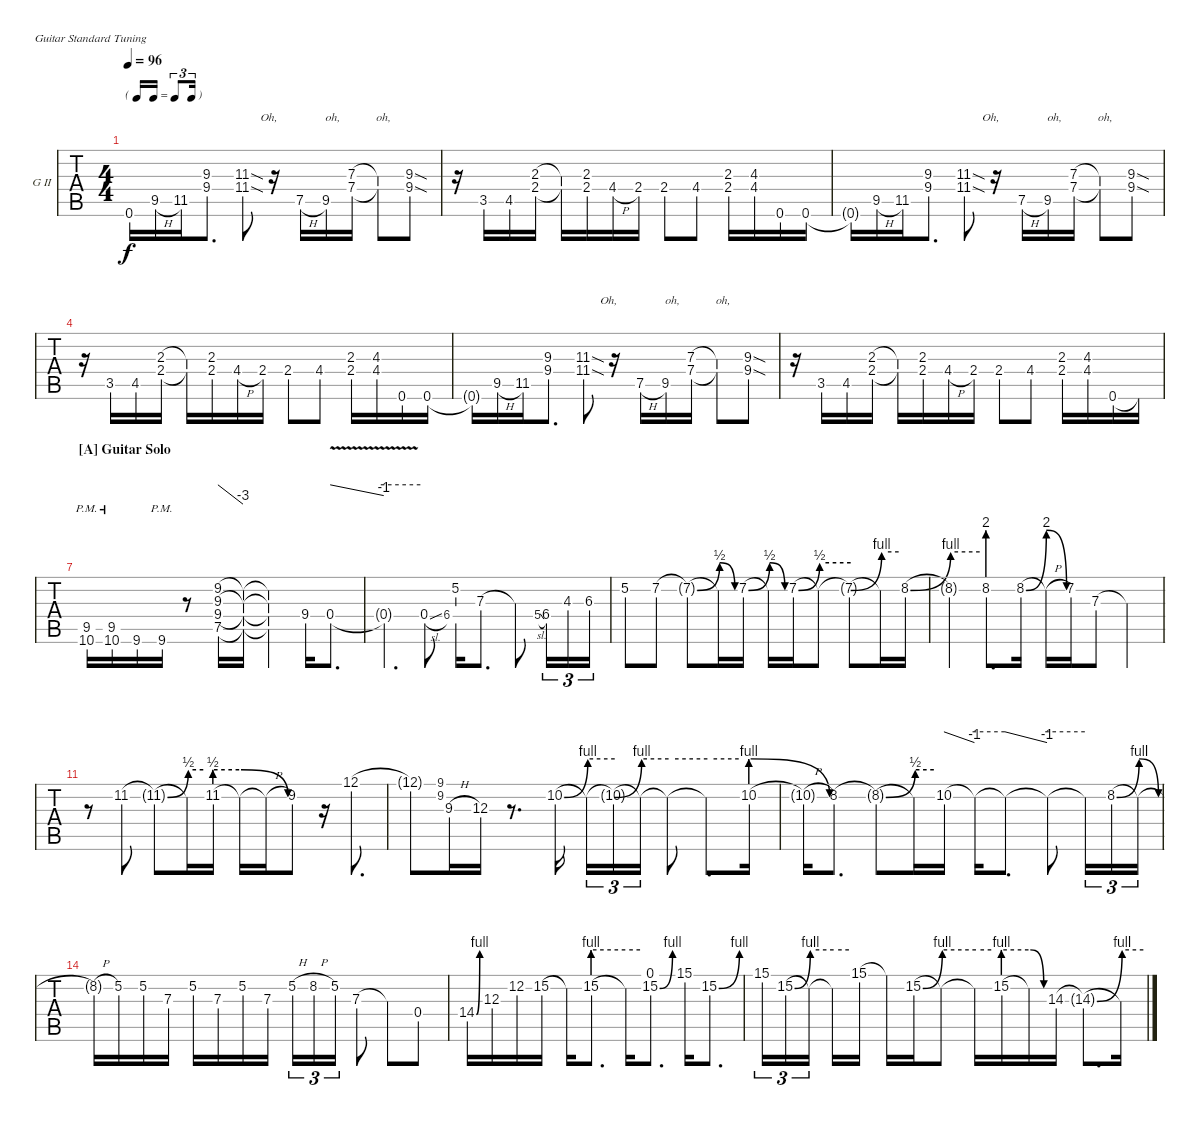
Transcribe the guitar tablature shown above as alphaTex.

\bracketExtendMode nobrackets
\firstSystemTrackNameOrientation horizontal
\otherSystemsTrackNameOrientation horizontal
\defaultBarNumberDisplay FirstOfSystem
\track ("Guitar II" "G II") {instrument distortionguitar}
\staff {tabs}
\tuning (E4 B3 G3 D3 A2 E2)
\ts (4 4)
\tf triplet16th
\tempo 96
\clef g2
\ks a
0.6{t}.16{lyrics (0 "") lyrics (1 "") lyrics (2 "") lyrics (3 "") lyrics (4 "") dy f} 9.5{h}.16{lyrics (0 "") lyrics (1 "") lyrics (2 "") lyrics (3 "") lyrics (4 "")} 11.5.16{lyrics (0 "") lyrics (1 "") lyrics (2 "") lyrics (3 "") lyrics (4 "")} (9.3 9.4).8{d lyrics (0 "") lyrics (1 "") lyrics (2 "") lyrics (3 "") lyrics (4 "")} (11.3{sod} 11.4{sod}).8{lyrics (0 "") lyrics (1 "") lyrics (2 "") lyrics (3 "") lyrics (4 "")} r.16 7.5{h}.16{lyrics (0 "") lyrics (1 "") lyrics (2 "") lyrics (3 "") lyrics (4 "")} 9.5.16{lyrics (0 "") lyrics (1 "") lyrics (2 "Oh,                oh,            oh,") lyrics (3 "") lyrics (4 "")} (7.3 7.4).16{lyrics (0 "") lyrics (1 "") lyrics (2 "") lyrics (3 "") lyrics (4 "")} (7.3{t} 7.4{t}).8{lyrics (0 "") lyrics (1 "") lyrics (2 "") lyrics (3 "") lyrics (4 "")} (9.3{sod} 9.4{sod}).8{lyrics (0 "") lyrics (1 "") lyrics (2 "") lyrics (3 "") lyrics (4 "")} |
r.16 3.5.16{lyrics (0 "") lyrics (1 "") lyrics (2 "") lyrics (3 "") lyrics (4 "")} 4.5.16{lyrics (0 "") lyrics (1 "") lyrics (2 "") lyrics (3 "") lyrics (4 "")} (2.3 2.4).16{lyrics (0 "") lyrics (1 "") lyrics (2 "") lyrics (3 "") lyrics (4 "")} (2.3{t} 2.4{t}).16{lyrics (0 "") lyrics (1 "") lyrics (2 "") lyrics (3 "") lyrics (4 "")} (2.3 2.4).16{lyrics (0 "") lyrics (1 "") lyrics (2 "") lyrics (3 "") lyrics (4 "")} 4.4{h}.16{lyrics (0 "") lyrics (1 "") lyrics (2 "") lyrics (3 "") lyrics (4 "")} 2.4.16{lyrics (0 "") lyrics (1 "") lyrics (2 "") lyrics (3 "") lyrics (4 "")} 2.4{st}.8{lyrics (0 "") lyrics (1 "") lyrics (2 "") lyrics (3 "") lyrics (4 "")} 4.4{st}.8{lyrics (0 "") lyrics (1 "") lyrics (2 "") lyrics (3 "") lyrics (4 "")} (2.3 2.4).16{lyrics (0 "") lyrics (1 "") lyrics (2 "") lyrics (3 "") lyrics (4 "")} (4.3 4.4).16{lyrics (0 "") lyrics (1 "") lyrics (2 "") lyrics (3 "") lyrics (4 "")} 0.6.16{lyrics (0 "") lyrics (1 "") lyrics (2 "") lyrics (3 "") lyrics (4 "")} 0.6.16{lyrics (0 "") lyrics (1 "") lyrics (2 "") lyrics (3 "") lyrics (4 "")} |
0.6{t}.16{lyrics (0 "") lyrics (1 "") lyrics (2 "") lyrics (3 "") lyrics (4 "")} 9.5{h}.16{lyrics (0 "") lyrics (1 "") lyrics (2 "") lyrics (3 "") lyrics (4 "")} 11.5.16{lyrics (0 "") lyrics (1 "") lyrics (2 "") lyrics (3 "") lyrics (4 "")} (9.3 9.4).8{d lyrics (0 "") lyrics (1 "") lyrics (2 "") lyrics (3 "") lyrics (4 "")} (11.3{sod} 11.4{sod}).8{lyrics (0 "") lyrics (1 "") lyrics (2 "") lyrics (3 "") lyrics (4 "")} r.16 7.5{h}.16{lyrics (0 "") lyrics (1 "") lyrics (2 "") lyrics (3 "") lyrics (4 "")} 9.5.16{lyrics (0 "") lyrics (1 "") lyrics (2 "Oh,                oh,            oh,") lyrics (3 "") lyrics (4 "")} (7.3 7.4).16{lyrics (0 "") lyrics (1 "") lyrics (2 "") lyrics (3 "") lyrics (4 "")} (7.3{t} 7.4{t}).8{lyrics (0 "") lyrics (1 "") lyrics (2 "") lyrics (3 "") lyrics (4 "")} (9.3{sod} 9.4{sod}).8{lyrics (0 "") lyrics (1 "") lyrics (2 "") lyrics (3 "") lyrics (4 "")} |
r.16 3.5.16{lyrics (0 "") lyrics (1 "") lyrics (2 "") lyrics (3 "") lyrics (4 "")} 4.5.16{lyrics (0 "") lyrics (1 "") lyrics (2 "") lyrics (3 "") lyrics (4 "")} (2.3 2.4).16{lyrics (0 "") lyrics (1 "") lyrics (2 "") lyrics (3 "") lyrics (4 "")} (2.3{t} 2.4{t}).16{lyrics (0 "") lyrics (1 "") lyrics (2 "") lyrics (3 "") lyrics (4 "")} (2.3 2.4).16{lyrics (0 "") lyrics (1 "") lyrics (2 "") lyrics (3 "") lyrics (4 "")} 4.4{h}.16{lyrics (0 "") lyrics (1 "") lyrics (2 "") lyrics (3 "") lyrics (4 "")} 2.4.16{lyrics (0 "") lyrics (1 "") lyrics (2 "") lyrics (3 "") lyrics (4 "")} 2.4{st}.8{lyrics (0 "") lyrics (1 "") lyrics (2 "") lyrics (3 "") lyrics (4 "")} 4.4{st}.8{lyrics (0 "") lyrics (1 "") lyrics (2 "") lyrics (3 "") lyrics (4 "")} (2.3 2.4).16{lyrics (0 "") lyrics (1 "") lyrics (2 "") lyrics (3 "") lyrics (4 "")} (4.3 4.4).16{lyrics (0 "") lyrics (1 "") lyrics (2 "") lyrics (3 "") lyrics (4 "")} 0.6.16{lyrics (0 "") lyrics (1 "") lyrics (2 "") lyrics (3 "") lyrics (4 "")} 0.6.16{lyrics (0 "") lyrics (1 "") lyrics (2 "") lyrics (3 "") lyrics (4 "")} |
0.6{t}.16{lyrics (0 "") lyrics (1 "") lyrics (2 "") lyrics (3 "") lyrics (4 "")} 9.5{h}.16{lyrics (0 "") lyrics (1 "") lyrics (2 "") lyrics (3 "") lyrics (4 "")} 11.5.16{lyrics (0 "") lyrics (1 "") lyrics (2 "") lyrics (3 "") lyrics (4 "")} (9.3 9.4).8{d lyrics (0 "") lyrics (1 "") lyrics (2 "") lyrics (3 "") lyrics (4 "")} (11.3{sod} 11.4{sod}).8{lyrics (0 "") lyrics (1 "") lyrics (2 "") lyrics (3 "") lyrics (4 "")} r.16 7.5{h}.16{lyrics (0 "") lyrics (1 "") lyrics (2 "") lyrics (3 "") lyrics (4 "")} 9.5.16{lyrics (0 "") lyrics (1 "") lyrics (2 "Oh,                oh,            oh,") lyrics (3 "") lyrics (4 "")} (7.3 7.4).16{lyrics (0 "") lyrics (1 "") lyrics (2 "") lyrics (3 "") lyrics (4 "")} (7.3{t} 7.4{t}).8{lyrics (0 "") lyrics (1 "") lyrics (2 "") lyrics (3 "") lyrics (4 "")} (9.3{sod} 9.4{sod}).8{lyrics (0 "") lyrics (1 "") lyrics (2 "") lyrics (3 "") lyrics (4 "")} |
r.16 3.5.16{lyrics (0 "") lyrics (1 "") lyrics (2 "") lyrics (3 "") lyrics (4 "")} 4.5.16{lyrics (0 "") lyrics (1 "") lyrics (2 "") lyrics (3 "") lyrics (4 "")} (2.3 2.4).16{lyrics (0 "") lyrics (1 "") lyrics (2 "") lyrics (3 "") lyrics (4 "")} (2.3{t} 2.4{t}).16{lyrics (0 "") lyrics (1 "") lyrics (2 "") lyrics (3 "") lyrics (4 "")} (2.3 2.4).16{lyrics (0 "") lyrics (1 "") lyrics (2 "") lyrics (3 "") lyrics (4 "")} 4.4{h}.16{lyrics (0 "") lyrics (1 "") lyrics (2 "") lyrics (3 "") lyrics (4 "")} 2.4.16{lyrics (0 "") lyrics (1 "") lyrics (2 "") lyrics (3 "") lyrics (4 "")} 2.4{st}.8{lyrics (0 "") lyrics (1 "") lyrics (2 "") lyrics (3 "") lyrics (4 "")} 4.4{st}.8{lyrics (0 "") lyrics (1 "") lyrics (2 "") lyrics (3 "") lyrics (4 "")} (2.3 2.4).16{lyrics (0 "") lyrics (1 "") lyrics (2 "") lyrics (3 "") lyrics (4 "")} (4.3 4.4).16{lyrics (0 "") lyrics (1 "") lyrics (2 "") lyrics (3 "") lyrics (4 "")} 0.6.16{lyrics (0 "") lyrics (1 "") lyrics (2 "") lyrics (3 "") lyrics (4 "")} 0.6{t}.16{lyrics (0 "") lyrics (1 "") lyrics (2 "") lyrics (3 "") lyrics (4 "")} |
\section ("A" "Guitar Solo")
(10.6{pm} 9.5{pm}).16 (10.6{pm} 9.5{pm}).16 9.6.16 9.6{pm}.16 r.8 (9.3 9.4 7.5 9.2).16{tbe (dive default 0 0 46.199999999999996 -12) lyrics (0 "") lyrics (1 "") lyrics (2 "") lyrics (3 "") lyrics (4 "")} (9.2{t} 9.3{t} 9.4{t} 7.5{t}).16{lyrics (0 "") lyrics (1 "") lyrics (2 "") lyrics (3 "") lyrics (4 "")} (9.2{t} 9.3{t} 9.4{t} 7.5{t}).4{lyrics (0 "") lyrics (1 "") lyrics (2 "") lyrics (3 "") lyrics (4 "")} 9.4{ac}.16{lyrics (0 "") lyrics (1 "") lyrics (2 "") lyrics (3 "") lyrics (4 "")} 0.4{v}.8{d tbe (dive default 0 0 60 -4) lyrics (0 "") lyrics (1 "") lyrics (2 "") lyrics (3 "") lyrics (4 "")} |
0.4{v t}.4{d tbe (hold default 0 0 60 0) lyrics (0 "") lyrics (1 "") lyrics (2 "") lyrics (3 "") lyrics (4 "")} 0.4{sl}.8{lyrics (0 "") lyrics (1 "") lyrics (2 "") lyrics (3 "") lyrics (4 "")} 6.4.8{lyrics (0 "") lyrics (1 "") lyrics (2 "") lyrics (3 "") lyrics (4 "") gr} 5.2.16{lyrics (0 "") lyrics (1 "") lyrics (2 "") lyrics (3 "") lyrics (4 "")} 7.3.8{d lyrics (0 "") lyrics (1 "") lyrics (2 "") lyrics (3 "") lyrics (4 "")} 7.3{t}.8{lyrics (0 "") lyrics (1 "") lyrics (2 "") lyrics (3 "") lyrics (4 "")} 5.4{sl}.8{lyrics (0 "") lyrics (1 "") lyrics (2 "") lyrics (3 "") lyrics (4 "") gr} 6.4.16{tu (3 2) lyrics (0 "") lyrics (1 "") lyrics (2 "") lyrics (3 "") lyrics (4 "")} 4.3.16{tu (3 2) lyrics (0 "") lyrics (1 "") lyrics (2 "") lyrics (3 "") lyrics (4 "")} 6.3.16{tu (3 2) lyrics (0 "") lyrics (1 "") lyrics (2 "") lyrics (3 "") lyrics (4 "")} |
5.2.8{lyrics (0 "") lyrics (1 "") lyrics (2 "") lyrics (3 "") lyrics (4 "")} 7.2.8{lyrics (0 "") lyrics (1 "") lyrics (2 "") lyrics (3 "") lyrics (4 "")} 7.2{be (bend 0 0 60 2) t}.8{lyrics (0 "") lyrics (1 "") lyrics (2 "") lyrics (3 "") lyrics (4 "")} 7.2{be (release 0 2 60 0) t}.16{lyrics (0 "") lyrics (1 "") lyrics (2 "") lyrics (3 "") lyrics (4 "")} 7.2{be (bend 0 0 60 2)}.16{lyrics (0 "") lyrics (1 "") lyrics (2 "") lyrics (3 "") lyrics (4 "")} 7.2{be (release 0 2 60 0) t}.16{lyrics (0 "") lyrics (1 "") lyrics (2 "") lyrics (3 "") lyrics (4 "")} 7.2{be (bend 0 0 60 2)}.16{lyrics (0 "") lyrics (1 "") lyrics (2 "") lyrics (3 "") lyrics (4 "")} 7.2{be (hold 0 2 60 2) t}.8{lyrics (0 "") lyrics (1 "") lyrics (2 "") lyrics (3 "") lyrics (4 "")} 7.2{be (bend 0 0 60 4) t}.8{lyrics (0 "") lyrics (1 "") lyrics (2 "") lyrics (3 "") lyrics (4 "")} 7.2{be (hold 0 4 60 4) t}.16{lyrics (0 "") lyrics (1 "") lyrics (2 "") lyrics (3 "") lyrics (4 "")} 8.2{be (bend 0 0 60 4)}.16{lyrics (0 "") lyrics (1 "") lyrics (2 "") lyrics (3 "") lyrics (4 "")} |
8.2{be (hold 0 4 60 4) t}.4{lyrics (0 "") lyrics (1 "") lyrics (2 "") lyrics (3 "") lyrics (4 "")} 8.2{be (prebend 0 8 60 8)}.8{d lyrics (0 "") lyrics (1 "") lyrics (2 "") lyrics (3 "") lyrics (4 "")} 8.2{be (bendrelease 0 0 30 8 30 8 60 0)}.16{lyrics (0 "") lyrics (1 "") lyrics (2 "") lyrics (3 "") lyrics (4 "")} 8.2{h t}.16{lyrics (0 "") lyrics (1 "") lyrics (2 "") lyrics (3 "") lyrics (4 "")} 7.2.16{lyrics (0 "") lyrics (1 "") lyrics (2 "") lyrics (3 "") lyrics (4 "")} 7.3.8{lyrics (0 "") lyrics (1 "") lyrics (2 "") lyrics (3 "") lyrics (4 "")} 7.3{t}.4{lyrics (0 "") lyrics (1 "") lyrics (2 "") lyrics (3 "") lyrics (4 "")} |
r.8 11.2.8{lyrics (0 "") lyrics (1 "") lyrics (2 "") lyrics (3 "") lyrics (4 "")} 11.2{be (bend 0 0 60 2) t}.8{lyrics (0 "") lyrics (1 "") lyrics (2 "") lyrics (3 "") lyrics (4 "")} 11.2{be (hold 0 2 60 2) t}.16{lyrics (0 "") lyrics (1 "") lyrics (2 "") lyrics (3 "") lyrics (4 "")} 11.2{be (prebend 0 2 60 2)}.16{lyrics (0 "") lyrics (1 "") lyrics (2 "") lyrics (3 "") lyrics (4 "")} 11.2{be (release 0 2 60 0) t}.16{lyrics (0 "") lyrics (1 "") lyrics (2 "") lyrics (3 "") lyrics (4 "")} 11.2{h t}.16{lyrics (0 "") lyrics (1 "") lyrics (2 "") lyrics (3 "") lyrics (4 "")} 9.2.8{lyrics (0 "") lyrics (1 "") lyrics (2 "") lyrics (3 "") lyrics (4 "")} r.16 12.1.8{d lyrics (0 "") lyrics (1 "") lyrics (2 "") lyrics (3 "") lyrics (4 "")} |
12.1{t}.8{lyrics (0 "") lyrics (1 "") lyrics (2 "") lyrics (3 "") lyrics (4 "")} (9.1 9.2).8{lyrics (0 "") lyrics (1 "") lyrics (2 "") lyrics (3 "") lyrics (4 "") gr} 9.3{h}.16{lyrics (0 "") lyrics (1 "") lyrics (2 "") lyrics (3 "") lyrics (4 "")} 12.3{st}.16{lyrics (0 "") lyrics (1 "") lyrics (2 "") lyrics (3 "") lyrics (4 "")} r.8{d} 10.2{be (bend 0 0 60 4)}.16{lyrics (0 "") lyrics (1 "") lyrics (2 "") lyrics (3 "") lyrics (4 "")} 10.2{be (hold 0 4 60 4) t}.16{tu (3 2) lyrics (0 "") lyrics (1 "") lyrics (2 "") lyrics (3 "") lyrics (4 "")} 10.2{be (bend 0 0 60 4) t}.16{tu (3 2) lyrics (0 "") lyrics (1 "") lyrics (2 "") lyrics (3 "") lyrics (4 "")} 10.2{be (hold 0 4 60 4) t}.16{tu (3 2) lyrics (0 "") lyrics (1 "") lyrics (2 "") lyrics (3 "") lyrics (4 "")} 10.2{be (hold 0 4 60 4) t}.8{lyrics (0 "") lyrics (1 "") lyrics (2 "") lyrics (3 "") lyrics (4 "")} 10.2{be (hold 0 4 60 4) t}.8{d lyrics (0 "") lyrics (1 "") lyrics (2 "") lyrics (3 "") lyrics (4 "")} 10.2{be (prebendrelease 0 4 60 0)}.16{lyrics (0 "") lyrics (1 "") lyrics (2 "") lyrics (3 "") lyrics (4 "")} |
10.2{h t}.16{lyrics (0 "") lyrics (1 "") lyrics (2 "") lyrics (3 "") lyrics (4 "")} 8.2.8{d lyrics (0 "") lyrics (1 "") lyrics (2 "") lyrics (3 "") lyrics (4 "")} 8.2{be (bend 0 0 60 2) t}.8{lyrics (0 "") lyrics (1 "") lyrics (2 "") lyrics (3 "") lyrics (4 "")} 8.2{be (hold 0 2 60 2) t}.16{lyrics (0 "") lyrics (1 "") lyrics (2 "") lyrics (3 "") lyrics (4 "")} 10.2.16{tbe (dive default 0 0 60 -4) lyrics (0 "") lyrics (1 "") lyrics (2 "") lyrics (3 "") lyrics (4 "")} 10.2{t}.16{tbe (hold default 0 0 60 0) lyrics (0 "") lyrics (1 "") lyrics (2 "") lyrics (3 "") lyrics (4 "")} 10.2{t}.8{d tbe (dive default 0 0 60 -4) lyrics (0 "") lyrics (1 "") lyrics (2 "") lyrics (3 "") lyrics (4 "")} 10.2{t}.8{tbe (hold default 0 0 60 0) lyrics (0 "") lyrics (1 "") lyrics (2 "") lyrics (3 "") lyrics (4 "")} 10.2{t}.16{tu (3 2) lyrics (0 "") lyrics (1 "") lyrics (2 "") lyrics (3 "") lyrics (4 "")} 8.2{be (bend 0 0 60 4)}.16{tu (3 2) lyrics (0 "") lyrics (1 "") lyrics (2 "") lyrics (3 "") lyrics (4 "")} 8.2{be (release 0 4 60 0) t}.16{tu (3 2) lyrics (0 "") lyrics (1 "") lyrics (2 "") lyrics (3 "") lyrics (4 "")} |
8.2{h t}.16{lyrics (0 "") lyrics (1 "") lyrics (2 "") lyrics (3 "") lyrics (4 "")} 5.2.16{lyrics (0 "") lyrics (1 "") lyrics (2 "") lyrics (3 "") lyrics (4 "")} 5.2.16{lyrics (0 "") lyrics (1 "") lyrics (2 "") lyrics (3 "") lyrics (4 "")} 7.3.16{lyrics (0 "") lyrics (1 "") lyrics (2 "") lyrics (3 "") lyrics (4 "")} 5.2.16{lyrics (0 "") lyrics (1 "") lyrics (2 "") lyrics (3 "") lyrics (4 "")} 7.3.16{lyrics (0 "") lyrics (1 "") lyrics (2 "") lyrics (3 "") lyrics (4 "")} 5.2.16{lyrics (0 "") lyrics (1 "") lyrics (2 "") lyrics (3 "") lyrics (4 "")} 7.3.16{lyrics (0 "") lyrics (1 "") lyrics (2 "") lyrics (3 "") lyrics (4 "")} 5.2{h}.16{tu (3 2) lyrics (0 "") lyrics (1 "") lyrics (2 "") lyrics (3 "") lyrics (4 "")} 8.2{h}.16{tu (3 2) lyrics (0 "") lyrics (1 "") lyrics (2 "") lyrics (3 "") lyrics (4 "")} 5.2.16{tu (3 2) lyrics (0 "") lyrics (1 "") lyrics (2 "") lyrics (3 "") lyrics (4 "")} 7.3.8{lyrics (0 "") lyrics (1 "") lyrics (2 "") lyrics (3 "") lyrics (4 "")} 7.3{t}.8{lyrics (0 "") lyrics (1 "") lyrics (2 "") lyrics (3 "") lyrics (4 "")} 0.4.8{lyrics (0 "") lyrics (1 "") lyrics (2 "") lyrics (3 "") lyrics (4 "")} |
14.4{be (bend 0 0 60 4)}.16{lyrics (0 "") lyrics (1 "") lyrics (2 "") lyrics (3 "") lyrics (4 "")} 12.3.16{lyrics (0 "") lyrics (1 "") lyrics (2 "") lyrics (3 "") lyrics (4 "")} 12.2.16{lyrics (0 "") lyrics (1 "") lyrics (2 "") lyrics (3 "") lyrics (4 "")} 15.2.16{lyrics (0 "") lyrics (1 "") lyrics (2 "") lyrics (3 "") lyrics (4 "")} 15.2{t}.16{lyrics (0 "") lyrics (1 "") lyrics (2 "") lyrics (3 "") lyrics (4 "")} 15.2{be (prebend 0 4 60 4)}.8{d lyrics (0 "") lyrics (1 "") lyrics (2 "") lyrics (3 "") lyrics (4 "")} 15.2{be (hold 0 4 60 4) t}.16{lyrics (0 "") lyrics (1 "") lyrics (2 "") lyrics (3 "") lyrics (4 "")} (0.1 15.2{be (bend 0 0 60 4)}).8{d lyrics (0 "") lyrics (1 "") lyrics (2 "") lyrics (3 "") lyrics (4 "")} 15.1.16{lyrics (0 "") lyrics (1 "") lyrics (2 "") lyrics (3 "") lyrics (4 "")} 15.2{be (bend 0 0 60 4)}.8{d lyrics (0 "") lyrics (1 "") lyrics (2 "") lyrics (3 "") lyrics (4 "")} |
15.1.16{tu (3 2) lyrics (0 "") lyrics (1 "") lyrics (2 "") lyrics (3 "") lyrics (4 "")} 15.2{be (bend 0 0 60 4)}.16{tu (3 2) lyrics (0 "") lyrics (1 "") lyrics (2 "") lyrics (3 "") lyrics (4 "")} 15.2{be (hold 0 4 60 4) t}.16{tu (3 2) lyrics (0 "") lyrics (1 "") lyrics (2 "") lyrics (3 "") lyrics (4 "")} 15.2{be (hold 0 4 60 4) t}.16{lyrics (0 "") lyrics (1 "") lyrics (2 "") lyrics (3 "") lyrics (4 "")} 15.1.16{lyrics (0 "") lyrics (1 "") lyrics (2 "") lyrics (3 "") lyrics (4 "")} 15.1{t}.16{lyrics (0 "") lyrics (1 "") lyrics (2 "") lyrics (3 "") lyrics (4 "")} 15.2{be (bend 0 0 60 4)}.16{lyrics (0 "") lyrics (1 "") lyrics (2 "") lyrics (3 "") lyrics (4 "")} 15.2{be (hold 0 4 60 4) t}.8{lyrics (0 "") lyrics (1 "") lyrics (2 "") lyrics (3 "") lyrics (4 "")} 15.2{be (hold 0 4 60 4) t}.16{lyrics (0 "") lyrics (1 "") lyrics (2 "") lyrics (3 "") lyrics (4 "")} 15.2{be (prebend 0 4 60 4)}.16{lyrics (0 "") lyrics (1 "") lyrics (2 "") lyrics (3 "") lyrics (4 "")} 15.2{be (release 0 4 60 0) t}.16{lyrics (0 "") lyrics (1 "") lyrics (2 "") lyrics (3 "") lyrics (4 "")} 14.3.16{lyrics (0 "") lyrics (1 "") lyrics (2 "") lyrics (3 "") lyrics (4 "")} 14.3{be (bend 0 0 60 4) t}.8{d lyrics (0 "") lyrics (1 "") lyrics (2 "") lyrics (3 "") lyrics (4 "")} 14.3{be (hold 0 4 60 4) t}.16{lyrics (0 "") lyrics (1 "") lyrics (2 "") lyrics (3 "") lyrics (4 "")}
